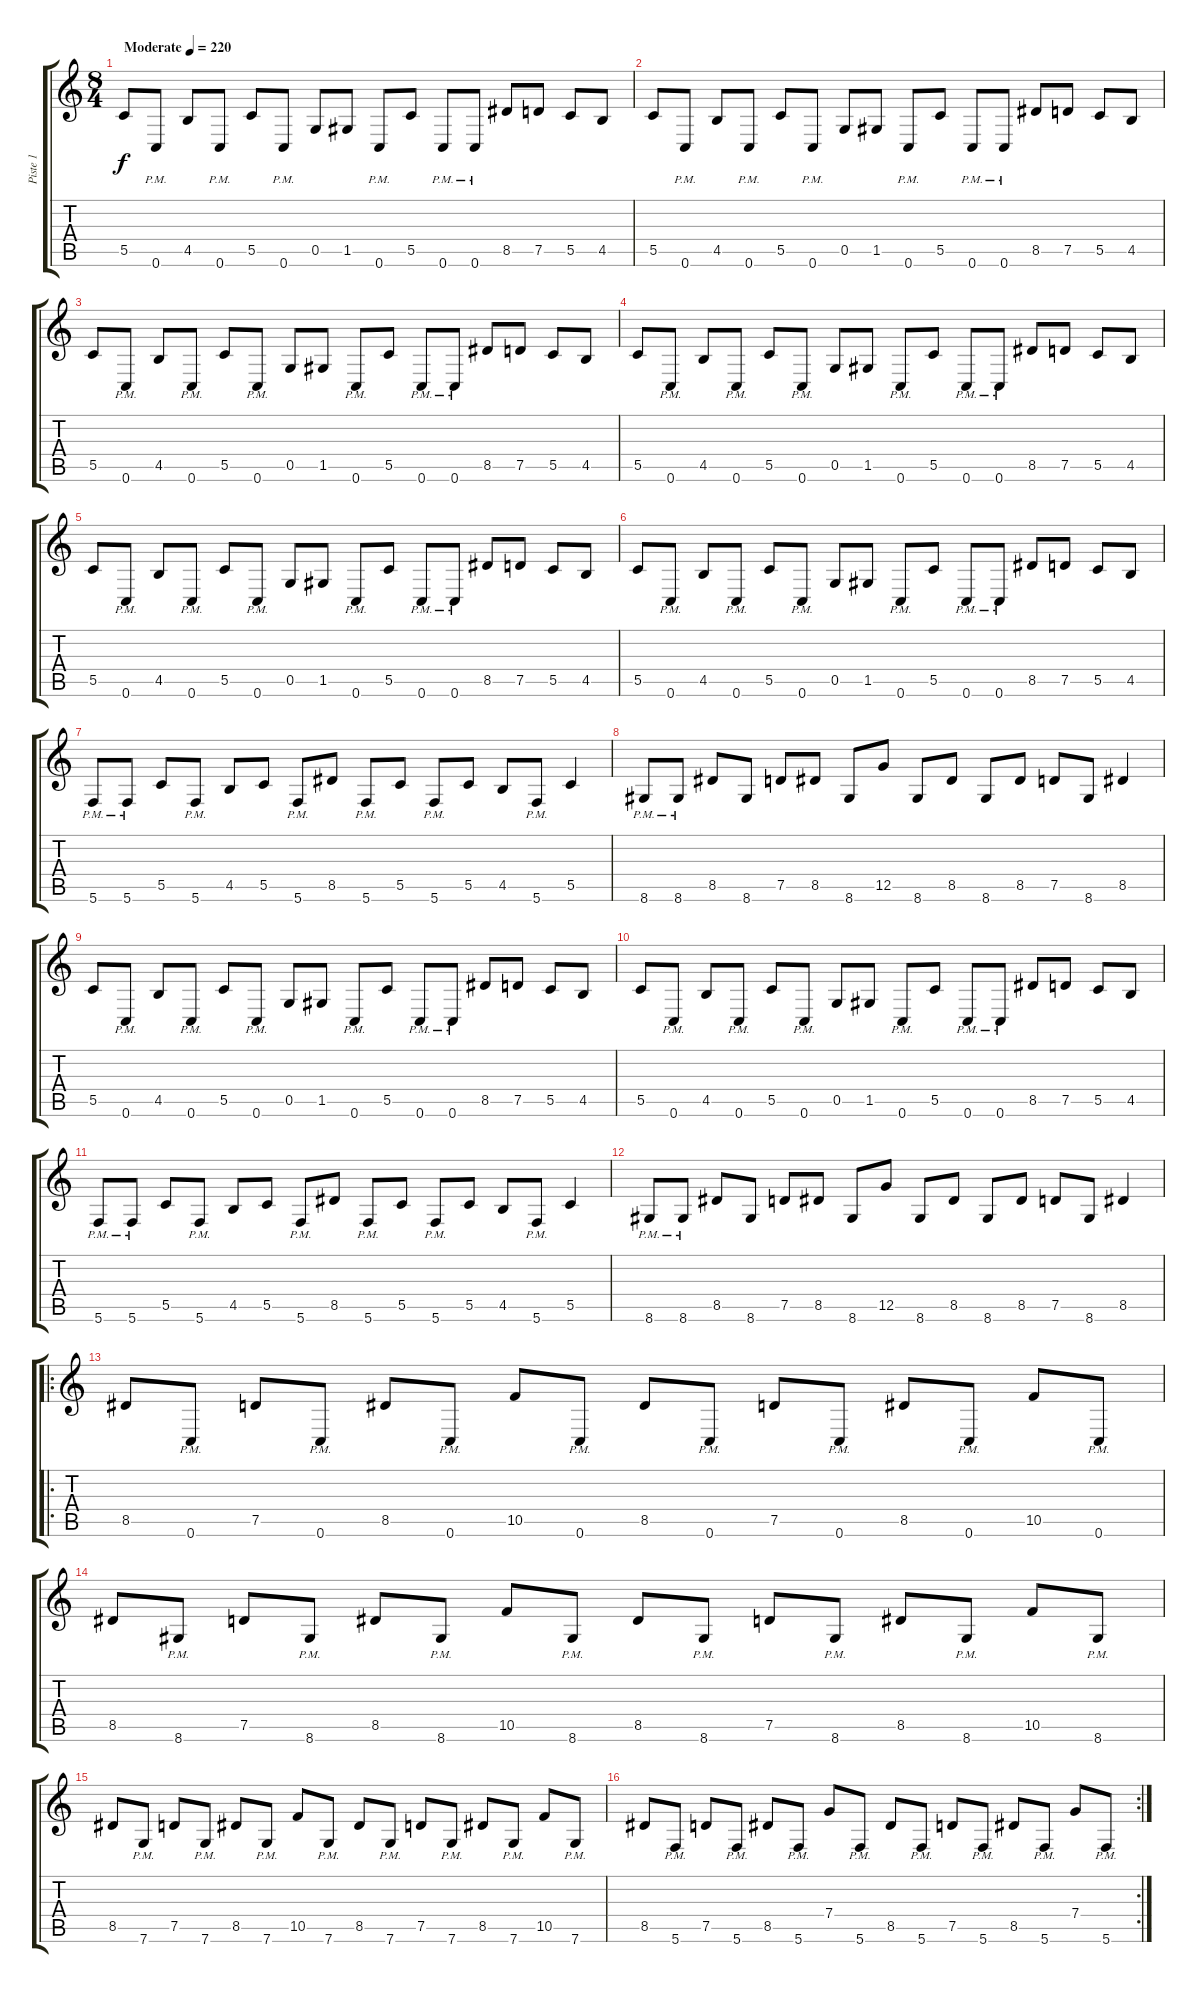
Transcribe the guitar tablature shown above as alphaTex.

\track ("Piste 1" "Piste 1") {instrument distortionguitar}
\staff {score tabs}
\tuning (D4 A3 F3 C3 G2 C2) {hide}
\ts (8 4)
\tempo (220 "Moderate")
\clef g2
\ks c
5.5.8{dy f instrument distortionguitar} 0.6{pm}.8 4.5.8 0.6{pm}.8 5.5.8 0.6{pm}.8 0.5.8 1.5.8 0.6{pm}.8 5.5.8 0.6{pm}.8 0.6{pm}.8 8.5.8 7.5.8 5.5.8 4.5.8 |
5.5.8 0.6{pm}.8 4.5.8 0.6{pm}.8 5.5.8 0.6{pm}.8 0.5.8 1.5.8 0.6{pm}.8 5.5.8 0.6{pm}.8 0.6{pm}.8 8.5.8 7.5.8 5.5.8 4.5.8 |
5.5.8 0.6{pm}.8 4.5.8 0.6{pm}.8 5.5.8 0.6{pm}.8 0.5.8 1.5.8 0.6{pm}.8 5.5.8 0.6{pm}.8 0.6{pm}.8 8.5.8 7.5.8 5.5.8 4.5.8 |
5.5.8 0.6{pm}.8 4.5.8 0.6{pm}.8 5.5.8 0.6{pm}.8 0.5.8 1.5.8 0.6{pm}.8 5.5.8 0.6{pm}.8 0.6{pm}.8 8.5.8 7.5.8 5.5.8 4.5.8 |
5.5.8 0.6{pm}.8 4.5.8 0.6{pm}.8 5.5.8 0.6{pm}.8 0.5.8 1.5.8 0.6{pm}.8 5.5.8 0.6{pm}.8 0.6{pm}.8 8.5.8 7.5.8 5.5.8 4.5.8 |
5.5.8 0.6{pm}.8 4.5.8 0.6{pm}.8 5.5.8 0.6{pm}.8 0.5.8 1.5.8 0.6{pm}.8 5.5.8 0.6{pm}.8 0.6{pm}.8 8.5.8 7.5.8 5.5.8 4.5.8 |
5.6{pm}.8 5.6{pm}.8 5.5.8 5.6{pm}.8 4.5.8 5.5.8 5.6{pm}.8 8.5.8 5.6{pm}.8 5.5.8 5.6{pm}.8 5.5.8 4.5.8 5.6{pm}.8 5.5.4 |
8.6{pm}.8 8.6{pm}.8 8.5.8 8.6.8 7.5.8 8.5.8 8.6.8 12.5.8 8.6.8 8.5.8 8.6.8 8.5.8 7.5.8 8.6.8 8.5.4 |
5.5.8 0.6{pm}.8 4.5.8 0.6{pm}.8 5.5.8 0.6{pm}.8 0.5.8 1.5.8 0.6{pm}.8 5.5.8 0.6{pm}.8 0.6{pm}.8 8.5.8 7.5.8 5.5.8 4.5.8 |
5.5.8 0.6{pm}.8 4.5.8 0.6{pm}.8 5.5.8 0.6{pm}.8 0.5.8 1.5.8 0.6{pm}.8 5.5.8 0.6{pm}.8 0.6{pm}.8 8.5.8 7.5.8 5.5.8 4.5.8 |
5.6{pm}.8 5.6{pm}.8 5.5.8 5.6{pm}.8 4.5.8 5.5.8 5.6{pm}.8 8.5.8 5.6{pm}.8 5.5.8 5.6{pm}.8 5.5.8 4.5.8 5.6{pm}.8 5.5.4 |
8.6{pm}.8 8.6{pm}.8 8.5.8 8.6.8 7.5.8 8.5.8 8.6.8 12.5.8 8.6.8 8.5.8 8.6.8 8.5.8 7.5.8 8.6.8 8.5.4 |
\ro
8.5.8 0.6{pm}.8 7.5.8 0.6{pm}.8 8.5.8 0.6{pm}.8 10.5.8 0.6{pm}.8 8.5.8 0.6{pm}.8 7.5.8 0.6{pm}.8 8.5.8 0.6{pm}.8 10.5.8 0.6{pm}.8 |
8.5.8 8.6{pm}.8 7.5.8 8.6{pm}.8 8.5.8 8.6{pm}.8 10.5.8 8.6{pm}.8 8.5.8 8.6{pm}.8 7.5.8 8.6{pm}.8 8.5.8 8.6{pm}.8 10.5.8 8.6{pm}.8 |
8.5.8 7.6{pm}.8 7.5.8 7.6{pm}.8 8.5.8 7.6{pm}.8 10.5.8 7.6{pm}.8 8.5.8 7.6{pm}.8 7.5.8 7.6{pm}.8 8.5.8 7.6{pm}.8 10.5.8 7.6{pm}.8 |
\rc 2
8.5.8 5.6{pm}.8 7.5.8 5.6{pm}.8 8.5.8 5.6{pm}.8 7.4.8 5.6{pm}.8 8.5.8 5.6{pm}.8 7.5.8 5.6{pm}.8 8.5.8 5.6{pm}.8 7.4.8 5.6{pm}.8
